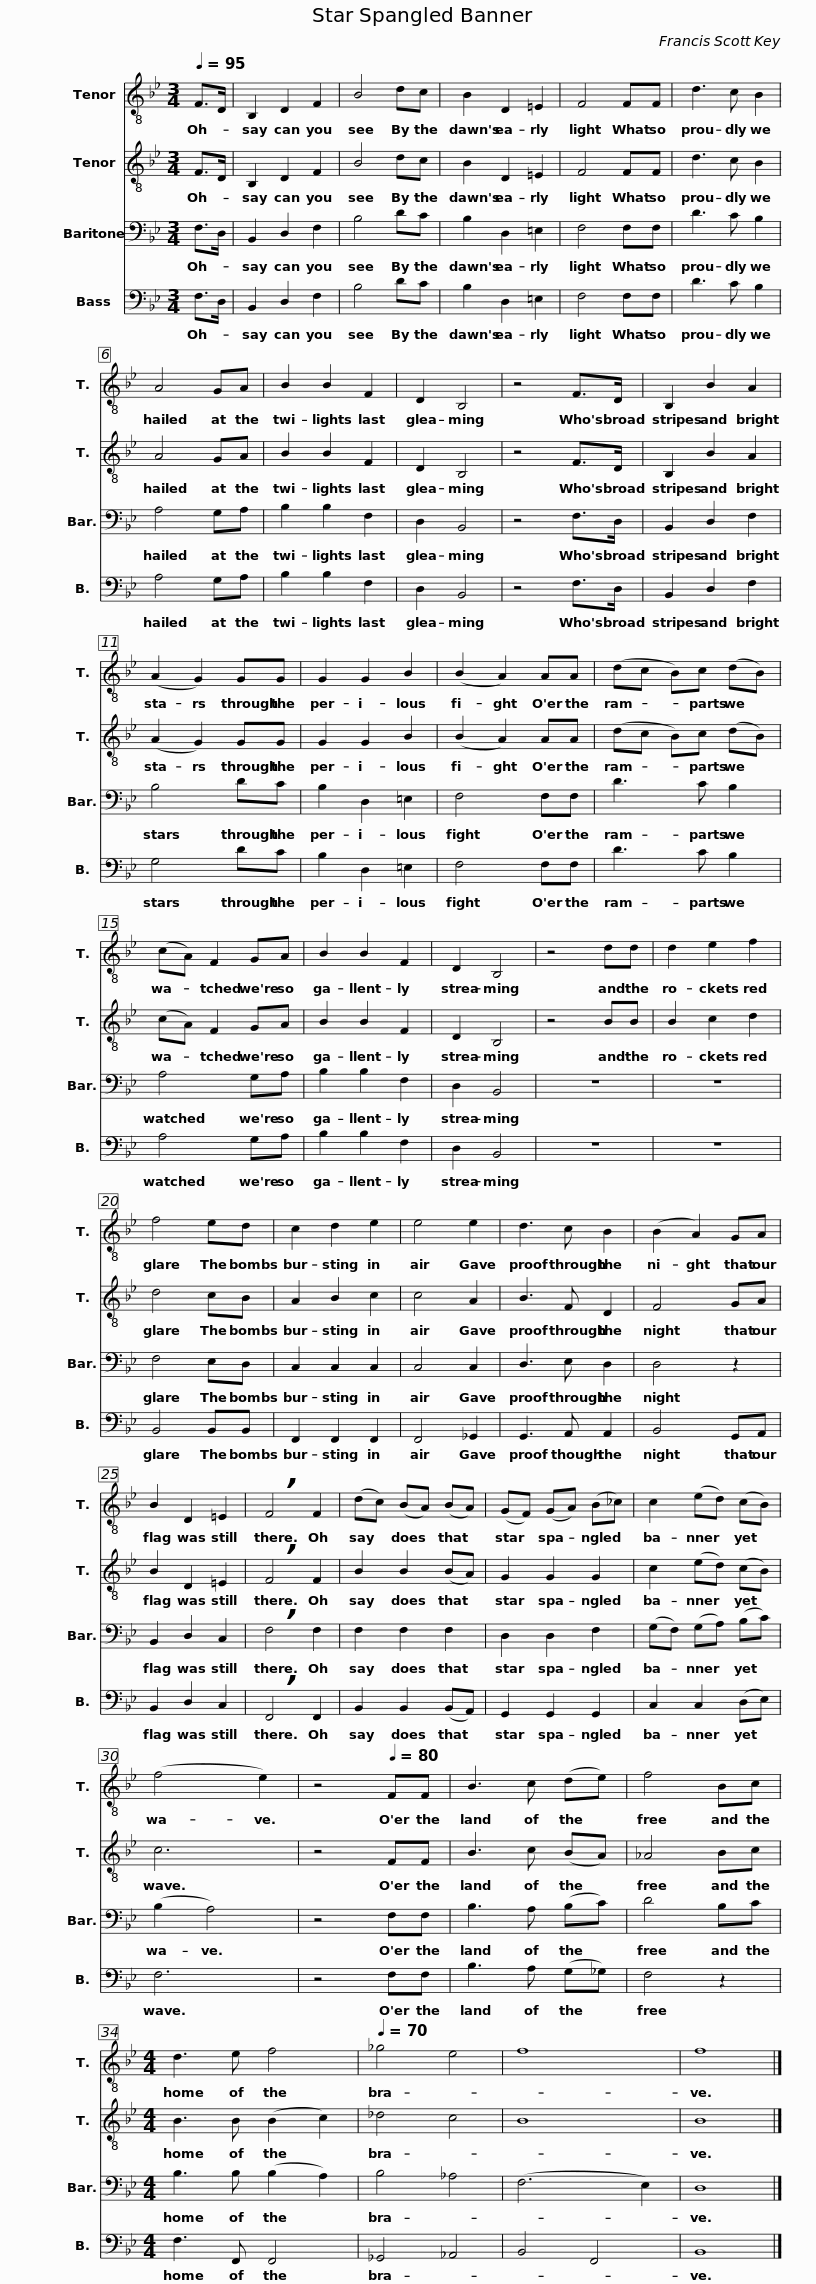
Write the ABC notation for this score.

X:1
%%score 1 2 3 4
L:1/8
Q:1/4=95
M:3/4
I:linebreak $
K:Bb
V:1 treble-8
V:2 treble-8
V:3 bass
V:4 bass
V:1
 F>D | B,2 D2 F2 | B4 dc | B2 D2 =E2 | F4 FF | %5
 d3 c B2 | A4 GA |$ B2 B2 F2 | D2 B,4 | z4 F>D | %10
 B,2 B2 A2 | (A2 G2) GG | G2 G2 B2 |$ (B2 A2) AA | (dc B)c (dB) | %15
 (cA) F2 GA | B2 B2 F2 | D2 B,4 | z4 dd |$ d2 e2 f2 | %20
 f4 ed | c2 d2 e2 | e4 e2 | d3 c B2 | (B2 A2) GA |$ %25
 B2 D2 =E2 | !breath!F4 F2 | (dc) (BA) (BA) | (GF) (GA) (B_c) | c2 (ed) (cB) | %30
 (f4 e2) | z4[Q:1/4=80] FF |$ B3 c (de) | f4 Bc |[M:4/4] d3 e f4 | %35
[Q:1/4=70] _g4 e4 | f8 | f8 |] %38
V:2
 F>D | B,2 D2 F2 | B4 dc | B2 D2 =E2 | F4 FF | %5
 d3 c B2 | A4 GA |$ B2 B2 F2 | D2 B,4 | z4 F>D | %10
 B,2 B2 A2 | (A2 G2) GG | G2 G2 B2 |$ (B2 A2) AA | (dc B)c (dB) | %15
 (cA) F2 GA | B2 B2 F2 | D2 B,4 | z4 BB |$ B2 c2 d2 | %20
 d4 cB | A2 B2 c2 | c4 A2 | B3 F D2 | F4 GA |$ %25
 B2 D2 =E2 | !breath!F4 F2 | B2 B2 (BA) | G2 G2 G2 | c2 (ed) (cB) | %30
 c6 | z4 FF |$ B3 c (BA) | _A4 Bc |[M:4/4] B3 B (B2 c2) | %35
 _d4 c4 | B8 | B8 |] %38
V:3
 F,>D, | B,,2 D,2 F,2 | B,4 DC | B,2 D,2 =E,2 | F,4 F,F, | %5
 D3 C B,2 | A,4 G,A, |$ B,2 B,2 F,2 | D,2 B,,4 | z4 F,>D, | %10
 B,,2 D,2 F,2 | B,4 DC | B,2 D,2 =E,2 |$ F,4 F,F, | D3 C B,2 | %15
 A,4 G,A, | B,2 B,2 F,2 | D,2 B,,4 | z6 |$ z6 | %20
 F,4 E,D, | C,2 C,2 C,2 | C,4 C,2 | D,3 E, D,2 | D,4 z2 |$ %25
 B,,2 D,2 C,2 | !breath!F,4 F,2 | F,2 F,2 F,2 | D,2 D,2 F,2 | (G,F,) (G,A,) (B,C) | %30
 (B,2 A,4) | z4 F,F, |$ B,3 A, (B,C) | D4 B,C |[M:4/4] B,3 B, (B,2 A,2) | %35
 B,4 _A,4 | (F,6 E,2) | D,8 |] %38
V:4
 F,>D, | B,,2 D,2 F,2 | B,4 DC | B,2 D,2 =E,2 | F,4 F,F, | %5
 D3 C B,2 | A,4 G,A, |$ B,2 B,2 F,2 | D,2 B,,4 | z4 F,>D, | %10
 B,,2 D,2 F,2 | G,4 DC | B,2 D,2 =E,2 |$ F,4 F,F, | D3 C B,2 | %15
 A,4 G,A, | B,2 B,2 F,2 | D,2 B,,4 | z6 |$ z6 | %20
 B,,4 B,,B,, | F,,2 F,,2 F,,2 | F,,4 _G,,2 | G,,3 A,, A,,2 | B,,4 G,,A,, |$ %25
 B,,2 D,2 C,2 | !breath!F,,4 F,,2 | B,,2 B,,2 (B,,A,,) | G,,2 G,,2 G,,2 | C,2 C,2 (D,E,) | %30
 F,6 | z4 F,F, |$ B,3 A, (G,_G,) | F,4 z2 |[M:4/4] F,3 F,, F,,4 | %35
 _G,,4 _A,,4 | B,,4 F,,4 | B,,8 |] %38
